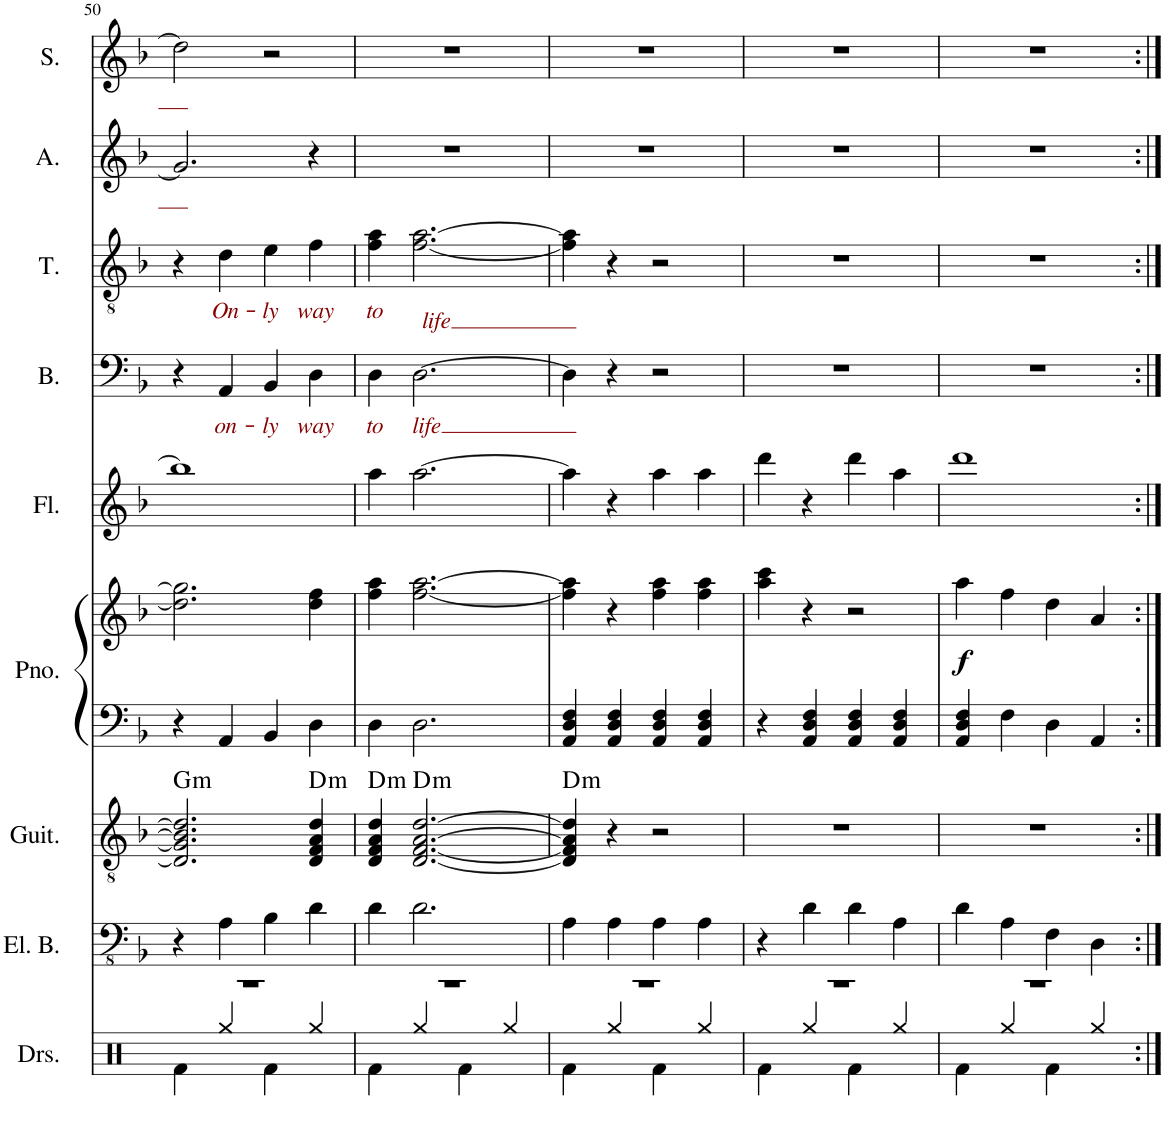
**kern	**kern	**harte	**kern	**kern	**dynam	**kern	**kern	**text	**kern	**text	**kern	**kern
*part8	*part7	*part7	*part6	*part6	*part6	*part5	*part4	*part4	*part3	*part3	*part2	*part1
*staff9	*staff8	*	*staff7	*staff6	*staff6/7	*staff5	*staff4	*staff4	*staff3	*staff3	*staff2	*staff1
*I"Electric Bass	*I"Acoustic Guitar	*	*I"Piano	*	*	*I"Flute	*I"Bass	*	*I"Tenor	*	*I"Alto	*I"Soprano
*I'El. B.	*I'Guit.	*	*I'Pno.	*	*	*I'Fl.	*I'B.	*	*I'T.	*	*I'A.	*I'S.
!!LO:PB:g=z
*clefFv4	*clefGv2	*	*clefF4	*clefG2	*	*clefG2	*clefF4	*	*clefGv2	*	*clefG2	*clefG2
*k[b-]	*k[b-]	*	*k[b-]	*k[b-]	*	*k[b-]	*k[b-]	*	*k[b-]	*	*k[b-]	*k[b-]
*M4/4	*M4/4	*	*M4/4	*M4/4	*	*M4/4	*M4/4	*	*M4/4	*	*M4/4	*M4/4
=50	=50	=50	=50	=50	=50	=50	=50	=50	=50	=50	=50	=50
!	!	!LO:H:kt=m	!	!	!	!	!	!	!	!	!	!
4r	2.D/] 2.G/] 2.B-/] 2.d/]	G:min	4r	2.dd\] 2.gg\]	.	1bb-]	4r	.	4r	.	2.g/]	2dd\]
!	!	!	!	!	!	!	!	!LO:LY:b:color=#850000	!	!LO:LY:b:color=#850000	!	!
4AA\	.	.	4AA/	.	.	.	4AA/	on-	4d\	On-	.	.
!	!	!	!	!	!	!	!	!LO:LY:b:color=#850000	!	!LO:LY:b:color=#850000	!	!
4BB-\	.	.	4BB-/	.	.	.	4BB-/	-ly	4e\	-ly	.	2r
!	!	!LO:H:kt=m	!	!	!	!	!	!LO:LY:b:color=#850000	!	!LO:LY:b:color=#850000	!	!
4D\	4D/ 4F/ 4A/ 4d/	D:min	4D\	4dd\ 4ff\	.	.	4D\	way	4f\	way	4r	.
=51	=51	=51	=51	=51	=51	=51	=51	=51	=51	=51	=51	=51
!	!	!LO:H:kt=m	!	!	!	!	!	!LO:LY:b:color=#850000	!	!LO:LY:b:color=#850000	!	!
4D\	4D/ 4F/ 4A/ 4d/	D:min	4D\	4ff\ 4aa\	.	4aa\	4D\	to	4f\ 4a\	to	1r	1r
!	!	!LO:H:kt=m	!	!	!	!	!	!LO:LY:b:color=#850000	!	!LO:LY:b:color=#850000	!	!
2.D\	[2.D/ [2.F/ [2.A/ [2.d/	D:min	2.D\	[2.ff\ [2.aa\	.	[2.aa\	[2.D\	life	[2.f\ [2.a\	life	.	.
=52	=52	=52	=52	=52	=52	=52	=52	=52	=52	=52	=52	=52
!	!	!LO:H:kt=m	!	!	!	!	!	!	!	!	!	!
4AA\	4D/] 4F/] 4A/] 4d/]	D:min	4AA/ 4D/ 4F/	4ff\] 4aa\]	.	4aa\]	4D\]	.	4f\] 4a\]	.	1r	1r
4AA\	4r	.	4AA/ 4D/ 4F/	4r	.	4r	4r	.	4r	.	.	.
4AA\	2r	.	4AA/ 4D/ 4F/	4ff\ 4aa\	.	4aa\	2r	.	2r	.	.	.
4AA\	.	.	4AA/ 4D/ 4F/	4ff\ 4aa\	.	4aa\	.	.	.	.	.	.
=53	=53	=53	=53	=53	=53	=53	=53	=53	=53	=53	=53	=53
4r	1r	.	4r	4aa\ 4ccc\	.	4ddd\	1r	.	1r	.	1r	1r
4D\	.	.	4AA/ 4D/ 4F/	4r	.	4r	.	.	.	.	.	.
4D\	.	.	4AA/ 4D/ 4F/	2r	.	4ddd\	.	.	.	.	.	.
4AA\	.	.	4AA/ 4D/ 4F/	.	.	4aa\	.	.	.	.	.	.
=54	=54	=54	=54	=54	=54	=54	=54	=54	=54	=54	=54	=54
!	!	!	!	!	!LO:DY:b	!	!	!	!	!	!	!
4D\	1r	.	4AA/ 4D/ 4F/	4aa\	f	1ddd	1r	.	1r	.	1r	1r
4AA\	.	.	4F\	4ff\	.	.	.	.	.	.	.	.
4FF\	.	.	4D\	4dd\	.	.	.	.	.	.	.	.
4DD\	.	.	4AA/	4a/	.	.	.	.	.	.	.	.
=:|!	=:|!	=:|!	=:|!	=:|!	=:|!	=:|!	=:|!	=:|!	=:|!	=:|!	=:|!	=:|!
*-	*-	*-	*-	*-	*-	*-	*-	*-	*-	*-	*-	*-
